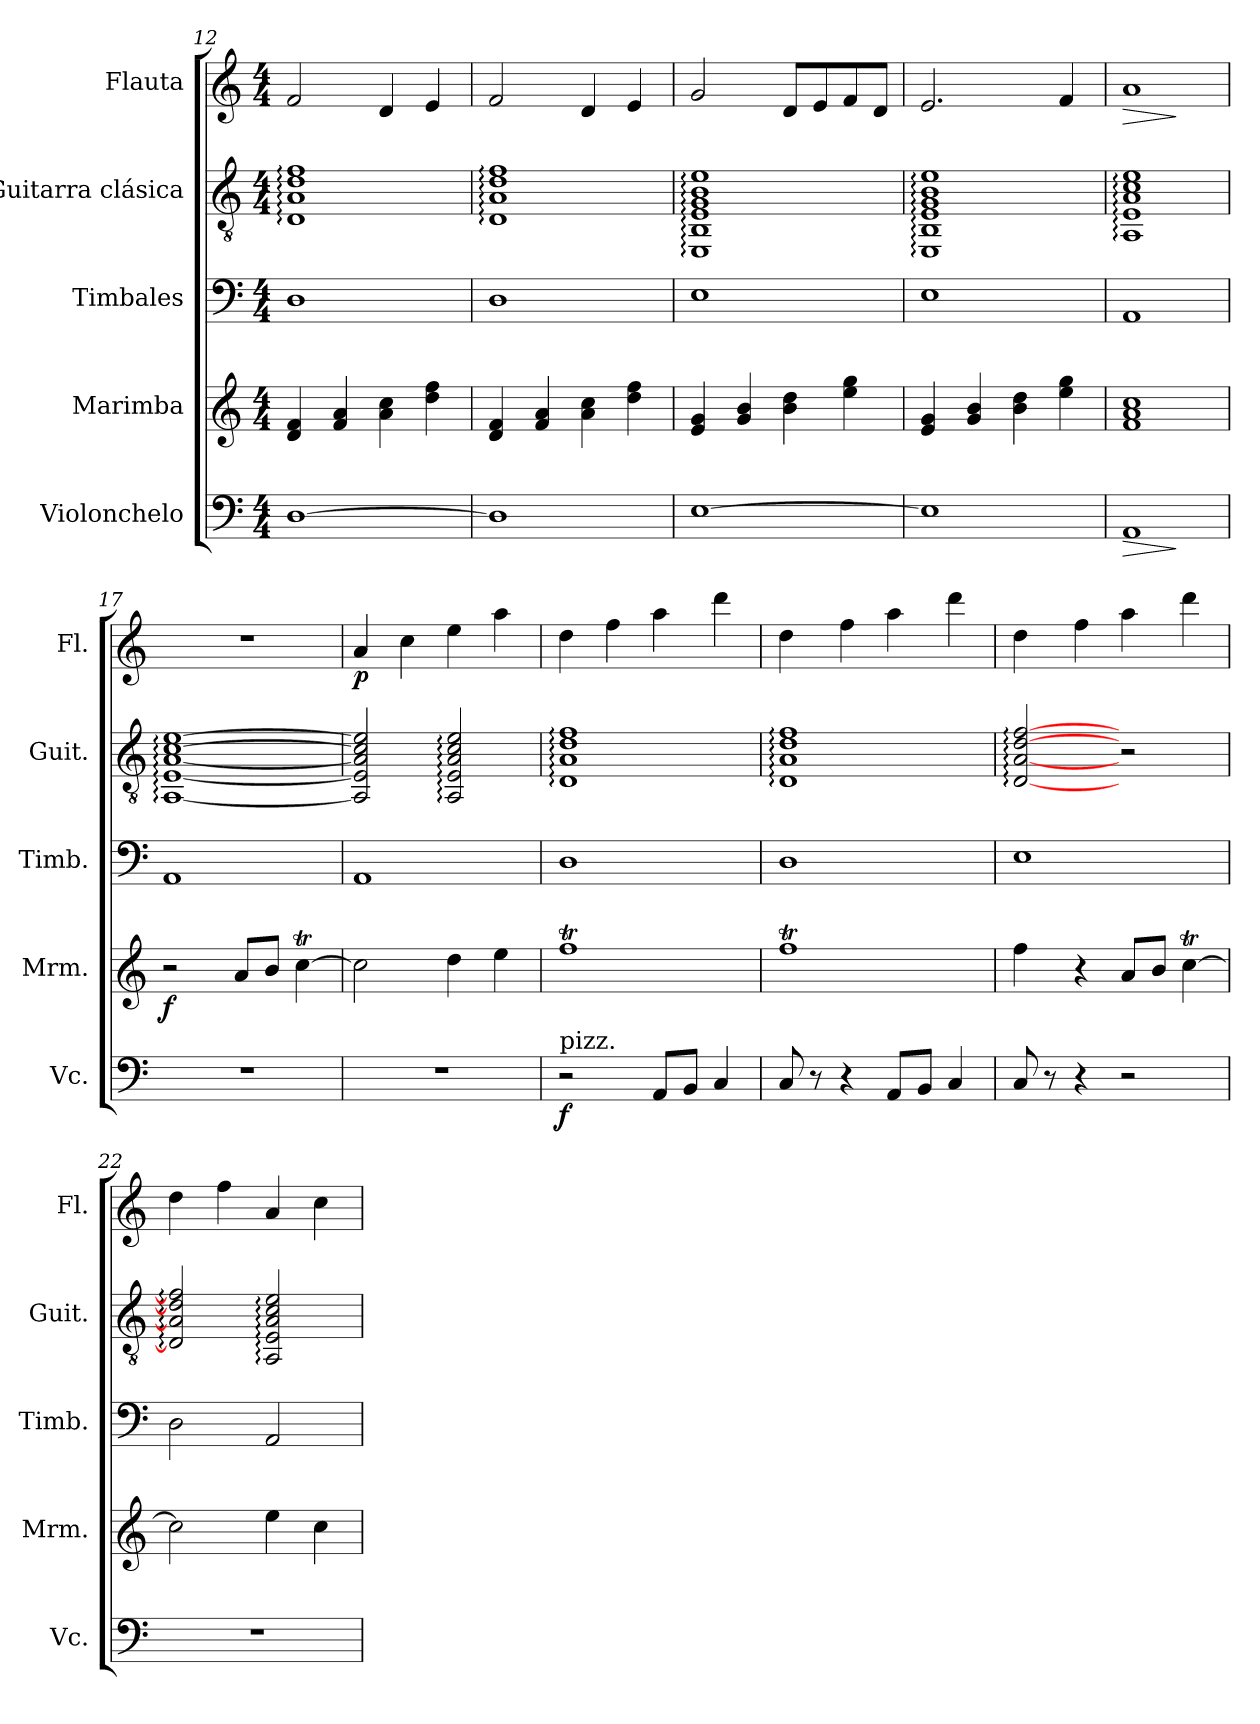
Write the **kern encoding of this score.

**kern	**dynam	**kern	**dynam	**kern	**kern	**kern	**dynam
*part5	*part5	*part4	*part4	*part3	*part2	*part1	*part1
*staff5	*staff5	*staff4	*staff4	*staff3	*staff2	*staff1	*staff1
*I"Violonchelo	*	*I"Marimba	*	*I"Timbales	*I"Guitarra clásica	*I"Flauta	*
*I'Vc.	*	*I'Mrm.	*	*I'Timb.	*I'Guit.	*I'Fl.	*
*clefF4	*	*clefG2	*	*clefF4	*clefGv2	*clefG2	*
*k[]	*	*k[]	*	*k[]	*k[]	*k[]	*
*M4/4	*	*M4/4	*	*M4/4	*M4/4	*M4/4	*
=12	=12	=12	=12	=12	=12	=12	=12
[1D	.	4d/ 4f/	.	1D	1D: 1A: 1d: 1f:	2f/	.
.	.	4f/ 4a/	.	.	.	.	.
.	.	4a\ 4cc\	.	.	.	4d/	.
.	.	4dd\ 4ff\	.	.	.	4e/	.
=13	=13	=13	=13	=13	=13	=13	=13
1D]	.	4d/ 4f/	.	1D	1D: 1A: 1d: 1f:	2f/	.
.	.	4f/ 4a/	.	.	.	.	.
.	.	4a\ 4cc\	.	.	.	4d/	.
.	.	4dd\ 4ff\	.	.	.	4e/	.
=14	=14	=14	=14	=14	=14	=14	=14
[1E	.	4e/ 4g/	.	1E	1EE: 1BB: 1E: 1G: 1B: 1e:	2g/	.
.	.	4g/ 4b/	.	.	.	.	.
.	.	4b\ 4dd\	.	.	.	8d/L	.
.	.	.	.	.	.	8e/	.
.	.	4ee\ 4gg\	.	.	.	8f/	.
.	.	.	.	.	.	8d/J	.
=15	=15	=15	=15	=15	=15	=15	=15
1E]	.	4e/ 4g/	.	1E	1EE: 1BB: 1E: 1G: 1B: 1e:	2.e/	.
.	.	4g/ 4b/	.	.	.	.	.
.	.	4b\ 4dd\	.	.	.	.	.
.	.	4ee\ 4gg\	.	.	.	4f/	.
!!LO:LB:g=z
=16	=16	=16	=16	=16	=16	=16	=16
!	!LO:HP:b	!	!	!	!	!	!LO:HP:b
1AA	>	1f 1a 1cc	.	1AA	1AA: 1E: 1A: 1c: 1e:	1a	>
.	]	.	.	.	.	.	]
=17	=17	=17	=17	=17	=17	=17	=17
!	!	!	!LO:DY:b	!	!	!	!
1r	.	2r	f	1AA	[1AA: [1E: [1A: [1c: [1e:	1r	.
.	.	8a/L	.	.	.	.	.
.	.	8b/J	.	.	.	.	.
.	.	[4ccT\	.	.	.	.	.
=18	=18	=18	=18	=18	=18	=18	=18
!	!	!	!	!	!	!	!LO:DY:b
1r	.	2cc\]	.	1AA	2AA/] 2E/] 2A/] 2c/] 2e/]	4a/	p
.	.	.	.	.	.	4cc\	.
.	.	4dd\	.	.	2AA/: 2E/: 2A/: 2c/: 2e/:	4ee\	.
.	.	4ee\	.	.	.	4aa\	.
=19	=19	=19	=19	=19	=19	=19	=19
!LO:TX:a:t=pizz.	!	!	!	!	!	!	!
!	!LO:DY:b	!	!	!	!	!	!
2r	f	1ffT	.	1D	1D: 1A: 1d: 1f:	4dd\	.
.	.	.	.	.	.	4ff\	.
8AA/L	.	.	.	.	.	4aa\	.
8BB/J	.	.	.	.	.	.	.
4C/	.	.	.	.	.	4ddd\	.
=20	=20	=20	=20	=20	=20	=20	=20
8C/	.	1ffT	.	1D	1D: 1A: 1d: 1f:	4dd\	.
8r	.	.	.	.	.	.	.
4r	.	.	.	.	.	4ff\	.
8AA/L	.	.	.	.	.	4aa\	.
8BB/J	.	.	.	.	.	.	.
4C/	.	.	.	.	.	4ddd\	.
=21	=21	=21	=21	=21	=21	=21	=21
8C/	.	4ff\	.	1E	[2D/: [2A/: [2d/: [2f/:	4dd\	.
8r	.	.	.	.	.	.	.
4r	.	4r	.	.	.	4ff\	.
2r	.	8a/L	.	.	2r	4aa\	.
.	.	8b/J	.	.	.	.	.
.	.	[4ccT\	.	.	.	4ddd\	.
!!LO:LB:g=z
=22	=22	=22	=22	=22	=22	=22	=22
1r	.	2cc\]	.	2D\	2D/]: 2A/]: 2d/]: 2f/]:	4dd\	.
.	.	.	.	.	.	4ff\	.
.	.	4ee\	.	2AA/	2AA/: 2E/: 2A/: 2c/: 2e/:	4a/	.
.	.	4cc\	.	.	.	4cc\	.
=	=	=	=	=	=	=	=
*-	*-	*-	*-	*-	*-	*-	*-
